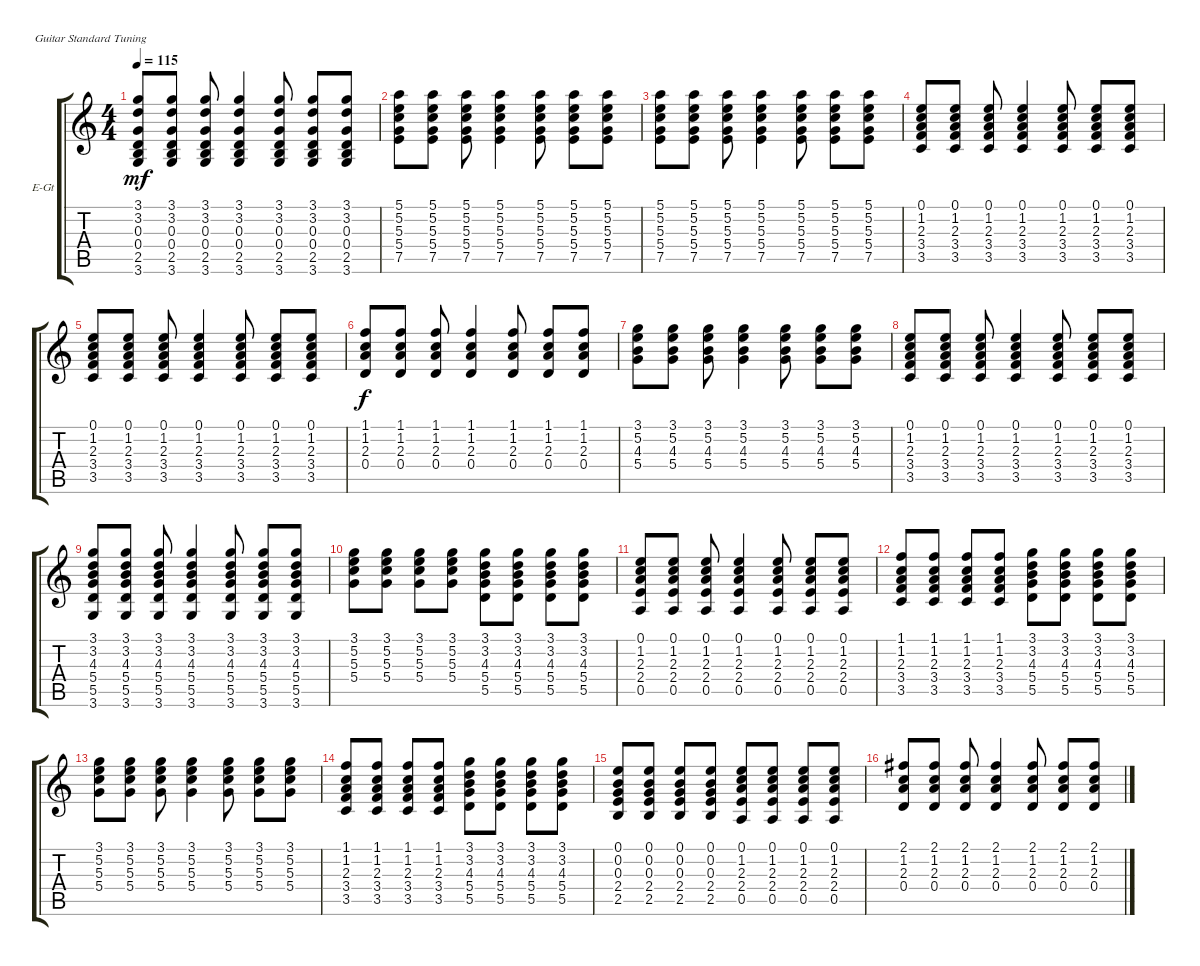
\defaultSystemsLayout 4
\bracketExtendMode groupsimilarinstruments
\firstSystemTrackNameOrientation horizontal
\otherSystemsTrackNameOrientation horizontal
\track ("Electric Guitar" "E-Gt") {instrument electricguitarclean}
\staff {score tabs}
\tuning (E4 B3 G3 D3 A2 E2)
\ts (4 4)
\tempo 115
\clef g2
\ks c
(3.6 2.5 0.4 0.3 3.2 3.1).8{dy mf} (3.6 2.5 0.4 0.3 3.2 3.1).8 (3.6 2.5 0.4 0.3 3.2 3.1).8 (3.6 2.5 0.4 0.3 3.2 3.1).4 (3.6 2.5 0.4 0.3 3.2 3.1).8 (3.6 2.5 0.4 0.3 3.2 3.1).8 (3.6 2.5 0.4 0.3 3.2 3.1).8 |
(5.1 5.2 5.3 5.4 7.5).8 (5.1 5.2 5.3 5.4 7.5).8 (5.1 5.2 5.3 5.4 7.5).8 (5.1 5.2 5.3 5.4 7.5).4 (5.1 5.2 5.3 5.4 7.5).8 (5.1 5.2 5.3 5.4 7.5).8 (5.1 5.2 5.3 5.4 7.5).8 |
(5.1 5.2 5.3 5.4 7.5).8 (5.1 5.2 5.3 5.4 7.5).8 (5.1 5.2 5.3 5.4 7.5).8 (5.1 5.2 5.3 5.4 7.5).4 (5.1 5.2 5.3 5.4 7.5).8 (5.1 5.2 5.3 5.4 7.5).8 (5.1 5.2 5.3 5.4 7.5).8 |
(0.1 1.2 2.3 3.4 3.5).8 (0.1 1.2 2.3 3.4 3.5).8 (0.1 1.2 2.3 3.4 3.5).8 (0.1 1.2 2.3 3.4 3.5).4 (0.1 1.2 2.3 3.4 3.5).8 (0.1 1.2 2.3 3.4 3.5).8 (0.1 1.2 2.3 3.4 3.5).8 |
(0.1 1.2 2.3 3.4 3.5).8 (0.1 1.2 2.3 3.4 3.5).8 (0.1 1.2 2.3 3.4 3.5).8 (0.1 1.2 2.3 3.4 3.5).4 (0.1 1.2 2.3 3.4 3.5).8 (0.1 1.2 2.3 3.4 3.5).8 (0.1 1.2 2.3 3.4 3.5).8 |
(1.1 1.2 2.3 0.4).8{dy f} (1.1 1.2 2.3 0.4).8 (1.1 1.2 2.3 0.4).8 (1.1 1.2 2.3 0.4).4 (1.1 1.2 2.3 0.4).8 (1.1 1.2 2.3 0.4).8 (1.1 1.2 2.3 0.4).8 |
(4.3 5.2 3.1 5.4).8 (4.3 5.2 3.1 5.4).8 (4.3 5.2 3.1 5.4).8 (4.3 5.2 3.1 5.4).4 (4.3 5.2 3.1 5.4).8 (4.3 5.2 3.1 5.4).8 (4.3 5.2 3.1 5.4).8 |
(0.1 1.2 2.3 3.4 3.5).8 (0.1 1.2 2.3 3.4 3.5).8 (0.1 1.2 2.3 3.4 3.5).8 (0.1 1.2 2.3 3.4 3.5).4 (0.1 1.2 2.3 3.4 3.5).8 (0.1 1.2 2.3 3.4 3.5).8 (0.1 1.2 2.3 3.4 3.5).8 |
(5.5 5.4 4.3 3.2 3.1 3.6).8 (5.5 5.4 4.3 3.2 3.1 3.6).8 (5.5 5.4 4.3 3.2 3.1 3.6).8 (5.5 5.4 4.3 3.2 3.1 3.6).4 (5.5 5.4 4.3 3.2 3.1 3.6).8 (5.5 5.4 4.3 3.2 3.1 3.6).8 (5.5 5.4 4.3 3.2 3.1 3.6).8 |
(3.1 5.2 5.3 5.4).8 (3.1 5.2 5.3 5.4).8 (3.1 5.2 5.3 5.4).8 (3.1 5.2 5.3 5.4).8 (3.1 3.2 4.3 5.4 5.5).8 (3.1 3.2 4.3 5.4 5.5).8 (3.1 3.2 4.3 5.4 5.5).8 (3.1 3.2 4.3 5.4 5.5).8 |
(0.1 1.2 2.3 2.4 0.5).8 (0.1 1.2 2.3 2.4 0.5).8 (0.1 1.2 2.3 2.4 0.5).8 (0.1 1.2 2.3 2.4 0.5).4 (0.1 1.2 2.3 2.4 0.5).8 (0.1 1.2 2.3 2.4 0.5).8 (0.1 1.2 2.3 2.4 0.5).8 |
(3.5 3.4 2.3 1.2 1.1).8 (3.5 3.4 2.3 1.2 1.1).8 (3.5 3.4 2.3 1.2 1.1).8 (3.5 3.4 2.3 1.2 1.1).8 (5.5 5.4 4.3 3.2 3.1).8 (5.5 5.4 4.3 3.2 3.1).8 (5.5 5.4 4.3 3.2 3.1).8 (5.5 5.4 4.3 3.2 3.1).8 |
(3.1 5.2 5.3 5.4).8 (3.1 5.2 5.3 5.4).8 (3.1 5.2 5.3 5.4).8 (3.1 5.2 5.3 5.4).4 (3.1 5.2 5.3 5.4).8 (3.1 5.2 5.3 5.4).8 (3.1 5.2 5.3 5.4).8 |
(3.5 3.4 2.3 1.2 1.1).8 (3.5 3.4 2.3 1.2 1.1).8 (3.5 3.4 2.3 1.2 1.1).8 (3.5 3.4 2.3 1.2 1.1).8 (5.5 5.4 4.3 3.2 3.1).8 (5.5 5.4 4.3 3.2 3.1).8 (5.5 5.4 4.3 3.2 3.1).8 (5.5 5.4 4.3 3.2 3.1).8 |
(0.1 0.2 0.3 2.4 2.5).8 (0.1 0.2 0.3 2.4 2.5).8 (0.1 0.2 0.3 2.4 2.5).8 (0.1 0.2 0.3 2.4 2.5).8 (0.5 2.4 2.3 1.2 0.1).8 (0.5 2.4 2.3 1.2 0.1).8 (0.5 2.4 2.3 1.2 0.1).8 (0.5 2.4 2.3 1.2 0.1).8 |
(2.1 1.2 2.3 0.4).8 (2.1 1.2 2.3 0.4).8 (2.1 1.2 2.3 0.4).8 (2.1 1.2 2.3 0.4).4 (2.1 1.2 2.3 0.4).8 (2.1 1.2 2.3 0.4).8 (2.1 1.2 2.3 0.4).8
